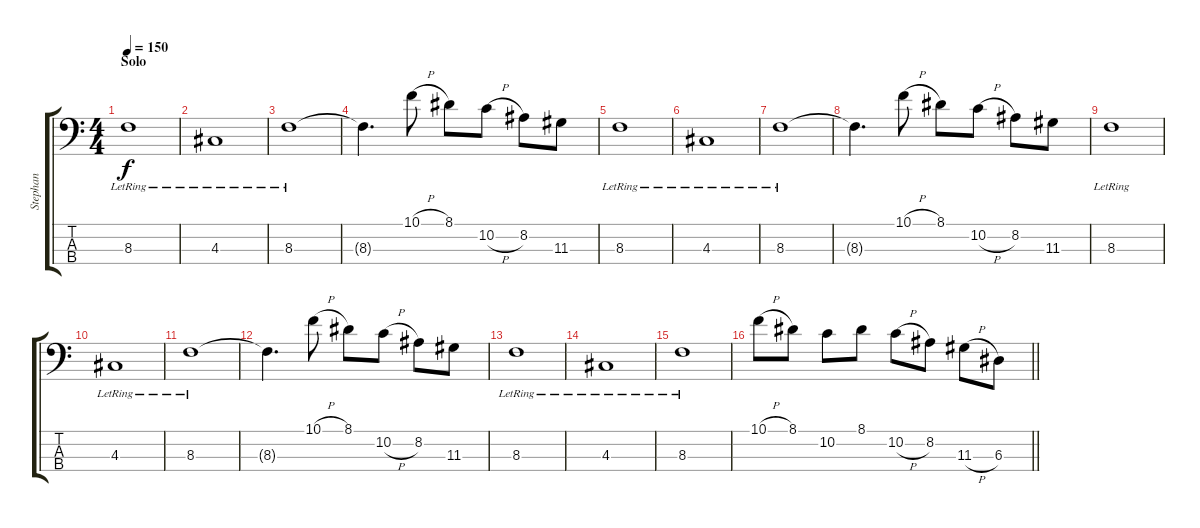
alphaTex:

\track ("Stephan" "Stephan") {instrument electricbassfinger}
\staff {score tabs}
\tuning (G2 D2 A1 E1) {hide}
\ts (4 4)
\section ("" "Solo")
\tempo 150
\clef f4
\ks c
8.3{lr}.1{dy f} |
4.3{lr}.1 |
8.3{lr}.1 |
8.3{t}.4{d} 10.1{h}.8 8.1.8 10.2{h}.8 8.2.8 11.3.8 |
8.3{lr}.1 |
4.3{lr}.1 |
8.3{lr}.1 |
8.3{t}.4{d} 10.1{h}.8 8.1.8 10.2{h}.8 8.2.8 11.3.8 |
8.3{lr}.1 |
4.3{lr}.1 |
8.3{lr}.1 |
8.3{t}.4{d} 10.1{h}.8 8.1.8 10.2{h}.8 8.2.8 11.3.8 |
8.3{lr}.1 |
4.3{lr}.1 |
8.3{lr}.1 |
\barLineRight lightlight
10.1{h}.8 8.1.8 10.2.8 8.1.8 10.2{h}.8 8.2.8 11.3{h}.8 6.3.8
